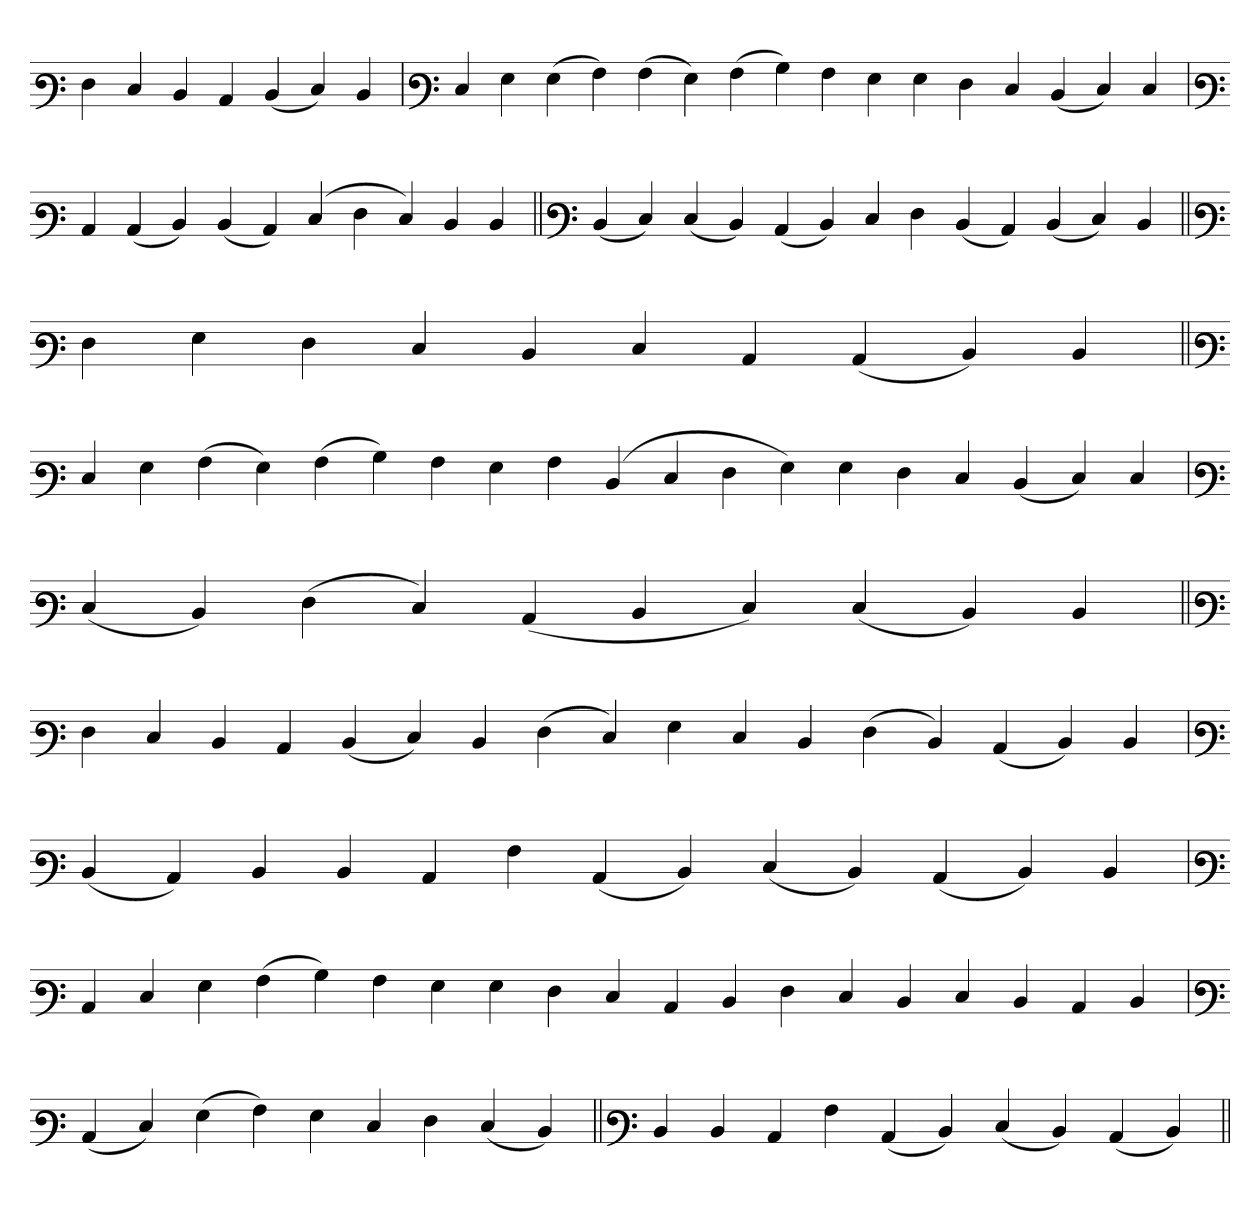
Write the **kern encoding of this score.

**kern
*part1
*staff1
*clefF3
=
4F
4E
4D
4C
(4D
4E)
4D
=
*clefF3
4E
4G
(4G
4A)
(4A
4G)
(4A
4B)
4A
4G
4G
4F
4E
(4D
4E)
4E
='
*clefF3
4C
(4C
4D)
(4D
4C)
(4E
4F
4E)
4D
4D
=||
*clefF3
(4D
4E)
(4E
4D)
(4C
4D)
4E
4F
(4D
4C)
(4D
4E)
4D
=||
*clefF3
4F
4G
4F
4E
4D
4E
4C
(4C
4D)
4D
=||
*clefF3
4E
4G
(4A
4G)
(4A
4B)
4A
4G
4A
(4D
4E
4F
4G)
4G
4F
4E
(4D
4E)
4E
=`
*clefF3
(4E
4D)
(4F
4E)
(4C
4D
4E)
(4E
4D)
4D
=||
*clefF3
4F
4E
4D
4C
(4D
4E)
4D
(4F
4E)
4G
4E
4D
(4F
4D)
(4C
4D)
4D
='
*clefF3
(4D
4C)
4D
4D
4C
4A
(4C
4D)
(4E
4D)
(4C
4D)
4D
=`
*clefF3
4C
4E
4G
(4A
4B)
4A
4G
4G
4F
4E
4C
4D
4F
4E
4D
4E
4D
4C
4D
=
*clefF3
(4C
4E)
(4G
4A)
4G
4E
4F
(4E
4D)
=||
*clefF3
4D
4D
4C
4A
(4C
4D)
(4E
4D)
(4C
4D)
=||
*-
